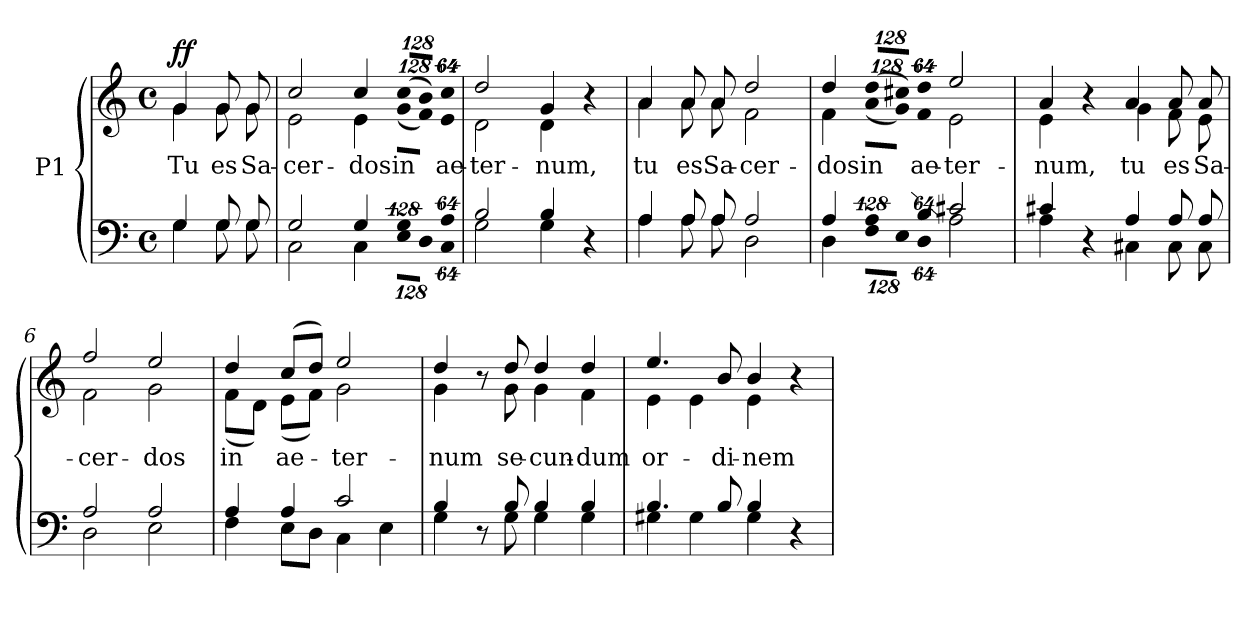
**kern	**kern	**text	**dynam
*part1	*part1	*part1	*part1
*staff2	*staff1	*staff1	*staff1/2
*I"P1	*	*	*
!!LO:PB:g=z
*clefF4	*clefG2	*	*
*k[]	*k[]	*	*
*C:	*C:	*	*
*M4/4	*M4/4	*	*
*met(c)	*met(c)	*	*
*MM70	*MM70	*	*
=	=	=	=
*^	*	*	*
!	!	!LO:TX:a:B:t=Maestoso	!	!
!	!	!	!LO:LY:b:color=#000000	!
*	*	*^	*	*
4Gi/	4Gi\	4gi/	4gi\	Tu	f f
!	!	!	!	!LO:LY:b:color=#000000	!
8Gi/	8Gi\	8gi/	8gi\	es	.
!	!	!	!	!LO:LY:b:color=#000000	!
8Gi/	8Gi\	8gi/	8gi\	Sa-	.
=1	=1	=1	=1	=1	=1
!	!	!	!	!LO:LY:b:color=#000000	!
2Gi/	2Ci\	2cci/	2ei\	-cer-	.
!	!	!	!	!LO:LY:b:color=#000000	!
4Gi/	4Ci\	4cci/	4ei\	-dos	.
!LO:N:vis=4	!LO:N:vis=8	!LO:N:vis=8	!	!	!
!	!	!	!LO:N:vis=8	!LO:LY:b:color=#000000	!
512%85Gi/	1024%85Ei\L	(1024%85cci/L	(1024%85gi\L	in	.
!	!LO:N:vis=8	!LO:N:vis=8	!LO:N:vis=8	!	!
.	1024%85Di\J	1024%85bi/J)	1024%85fi\J)	.	.
!LO:N:vis=8	!LO:N:vis=8	!LO:N:vis=8	!	!	!
!	!	!	!LO:N:vis=8	!LO:LY:b:color=#000000	!
512%43Ai/	512%43Ci\	512%43cci/	512%43ei\	ae-	.
=2	=2	=2	=2	=2	=2
!	!	!	!	!LO:LY:b:color=#000000	!
2Bi/	2Gi\	2ddi/	2di\	-ter-	.
!	!	!	!	!LO:LY:b:color=#000000	!
4Bi/	4Gi\	4gi/	4di\	-num,	.
4r	4ryy	4r	4ryy	.	.
=3	=3	=3	=3	=3	=3
!	!	!	!	!LO:LY:b:color=#000000	!
4Ai/	4Ai\	4ai/	4ai\	tu	.
!	!	!	!	!LO:LY:b:color=#000000	!
8Ai/	8Ai\	8ai/	8ai\	es	.
!	!	!	!	!LO:LY:b:color=#000000	!
8Ai/	8Ai\	8ai/	8ai\	Sa-	.
!	!	!	!	!LO:LY:b:color=#000000	!
2Ai/	2Di\	2ddi/	2fi\	-cer-	.
=4	=4	=4	=4	=4	=4
!	!	!	!	!LO:LY:b:color=#000000	!
4Ai/	4Di\	4ddi/	4fi\	-dos	.
!LO:N:vis=4	!LO:N:vis=8	!LO:N:vis=8	!	!	!
!	!	!	!LO:N:vis=8	!LO:LY:b:color=#000000	!
512%85Ai/	1024%85Fi\L	(1024%85ddi/L	(1024%85ai\L	in	.
!	!LO:N:vis=8	!LO:N:vis=8	!LO:N:vis=8	!	!
.	1024%85Ei\J	1024%85cc#Xi/J)	1024%85gi\J)	.	.
!LO:N:vis=8	!LO:N:vis=8	!LO:N:vis=8	!	!	!
!	!	!	!LO:N:vis=8	!LO:LY:b:color=#000000	!
512%43Bi/	512%43Di\	512%43ddi/	512%43fi\	ae-	.
!	!	!	!	!LO:LY:b:color=#000000	!
2c#Xi/	2Ai\	2eei/	2ei\	-ter-	.
=5	=5	=5	=5	=5	=5
!	!	!	!	!LO:LY:b:color=#000000	!
4c#Xi/	4Ai\	4ai/	4ei\	-num,	.
4r	4ryy	4r	4ryy	.	.
!	!	!	!	!LO:LY:b:color=#000000	!
4Ai/	4C#Xi\	4ai/	4gi\	tu	.
!	!	!	!	!LO:LY:b:color=#000000	!
8Ai/	8C#i\	8ai/	8fi\	es	.
!	!	!	!	!LO:LY:b:color=#000000	!
8Ai/	8C#i\	8ai/	8ei\	Sa-	.
!!LO:LB:g=z	!!
=6	=6	=6	=6	=6	=6
!	!	!	!	!LO:LY:b:color=#000000	!
2Ai/	2Di\	2ffi/	2fi\	-cer-	.
!	!	!	!	!LO:LY:b:color=#000000	!
2Ai/	2Ei\	2eei/	2gi\	-dos	.
=7	=7	=7	=7	=7	=7
!	!	!	!	!LO:LY:b:color=#000000	!
4Ai/	4Fi\	4ddi/	(8fi\L	in	.
.	.	.	8di\J)	.	.
!	!	!	!	!LO:LY:b:color=#000000	!
4Ai/	8Ei\L	(8cci/L	(8ei\L	ae-	.
.	8Di\J	8ddi/J)	8fi\J)	.	.
!	!	!	!	!LO:LY:b:color=#000000	!
2ci/	4Ci\	2eei/	2gi\	-ter-	.
.	4Ei\	.	.	.	.
=8	=8	=8	=8	=8	=8
!	!	!	!	!LO:LY:b:color=#000000	!
4Bi/	4Gi\	4ddi/	4gi\	-num	.
8r	8ryy	8r	8ryy	.	.
!	!	!	!	!LO:LY:b:color=#000000	!
8Bi/	8Gi\	8ddi/	8gi\	se-	.
!	!	!	!	!LO:LY:b:color=#000000	!
4Bi/	4Gi\	4ddi/	4gi\	-cun-	.
!	!	!	!	!LO:LY:b:color=#000000	!
4Bi/	4Gi\	4ddi/	4fi\	-dum	.
=9	=9	=9	=9	=9	=9
!	!	!	!	!LO:LY:b:color=#000000	!
4.Bi/	4G#Xi\	4.eei/	4ei\	or-	.
.	4G#i\	.	4ei\	.	.
!	!	!	!	!LO:LY:b:color=#000000	!
8Bi/	.	8bi/	.	-di-	.
!	!	!	!	!LO:LY:b:color=#000000	!
4Bi/	4G#i\	4bi/	4ei\	-nem	.
4r	4ryy	4r	4ryy	.	.
*v	*v	*	*	*	*
*	*v	*v	*	*
=	=	=	=
*-	*-	*-	*-
